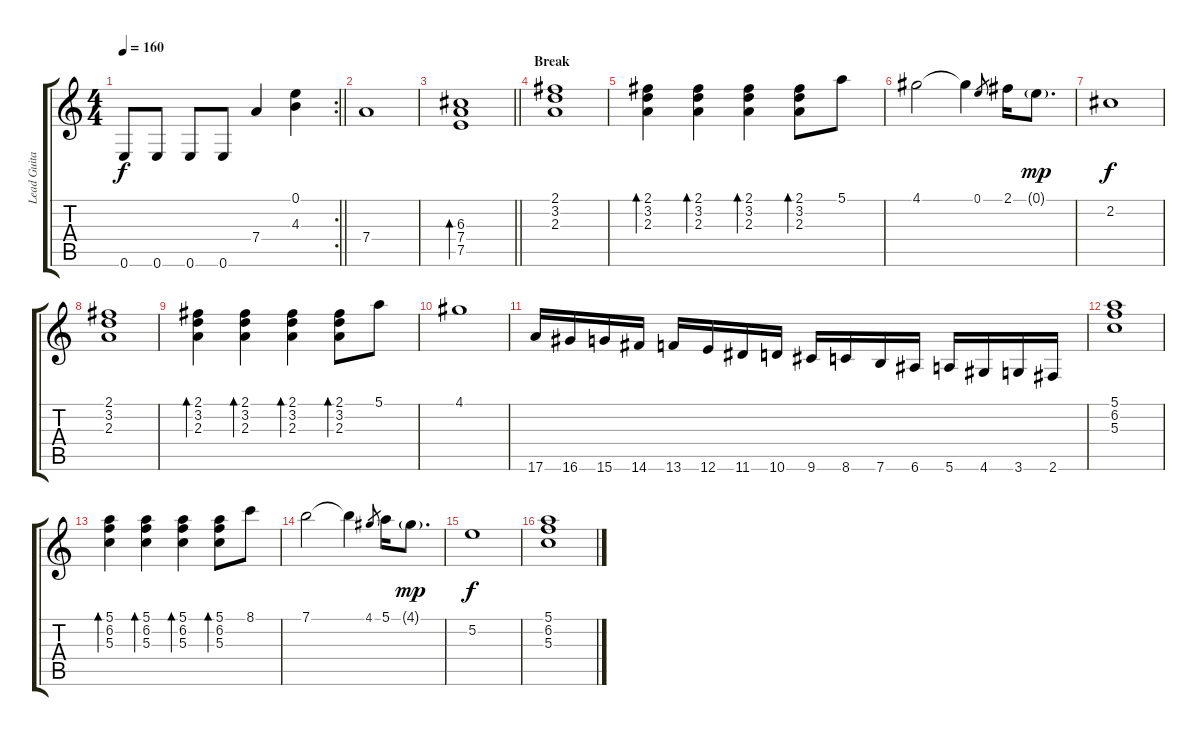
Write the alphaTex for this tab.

\track ("Lead Guitar" "Lead Guita") {instrument electricguitarclean}
\staff {score tabs}
\tuning (E4 B3 G3 D3 A2 E2) {hide}
\rc 2
\ts (4 4)
\tempo 160
\clef g2
\barLineRight lightlight
\ks c
0.6.8{dy f} 0.6.8 0.6.8 0.6.8 7.4.4 (0.1 4.3).4 |
7.4.1 |
\barLineRight lightlight
(6.3 7.4 7.5).1{bd 240} |
\section ("" "Break")
(2.1 3.2 2.3).1 |
(2.1 3.2 2.3).4{bd 240} (2.1 3.2 2.3).4{bd 240} (2.1 3.2 2.3).4{bd 240} (2.1 3.2 2.3).8{bd 240} 5.1.8 |
4.1.2 4.1{t}.4 0.1.8{gr} 2.1.16 0.1{g}.8{d dy mp} |
2.2.1{dy f} |
(2.1 3.2 2.3).1 |
(2.1 3.2 2.3).4{bd 240} (2.1 3.2 2.3).4{bd 240} (2.1 3.2 2.3).4{bd 240} (2.1 3.2 2.3).8{bd 240} 5.1.8 |
4.1.1 |
17.6.16 16.6.16 15.6.16 14.6.16 13.6.16 12.6.16 11.6.16 10.6.16 9.6.16 8.6.16 7.6.16 6.6.16 5.6.16 4.6.16 3.6.16 2.6.16 |
(5.1 6.2 5.3).1 |
(5.1 6.2 5.3).4{bd 240} (5.1 6.2 5.3).4{bd 240} (5.1 6.2 5.3).4{bd 240} (5.1 6.2 5.3).8{bd 240} 8.1.8 |
7.1.2 7.1{t}.4 4.1.8{gr} 5.1.16 4.1{g}.8{d dy mp} |
5.2.1{dy f} |
(5.1 6.2 5.3).1
